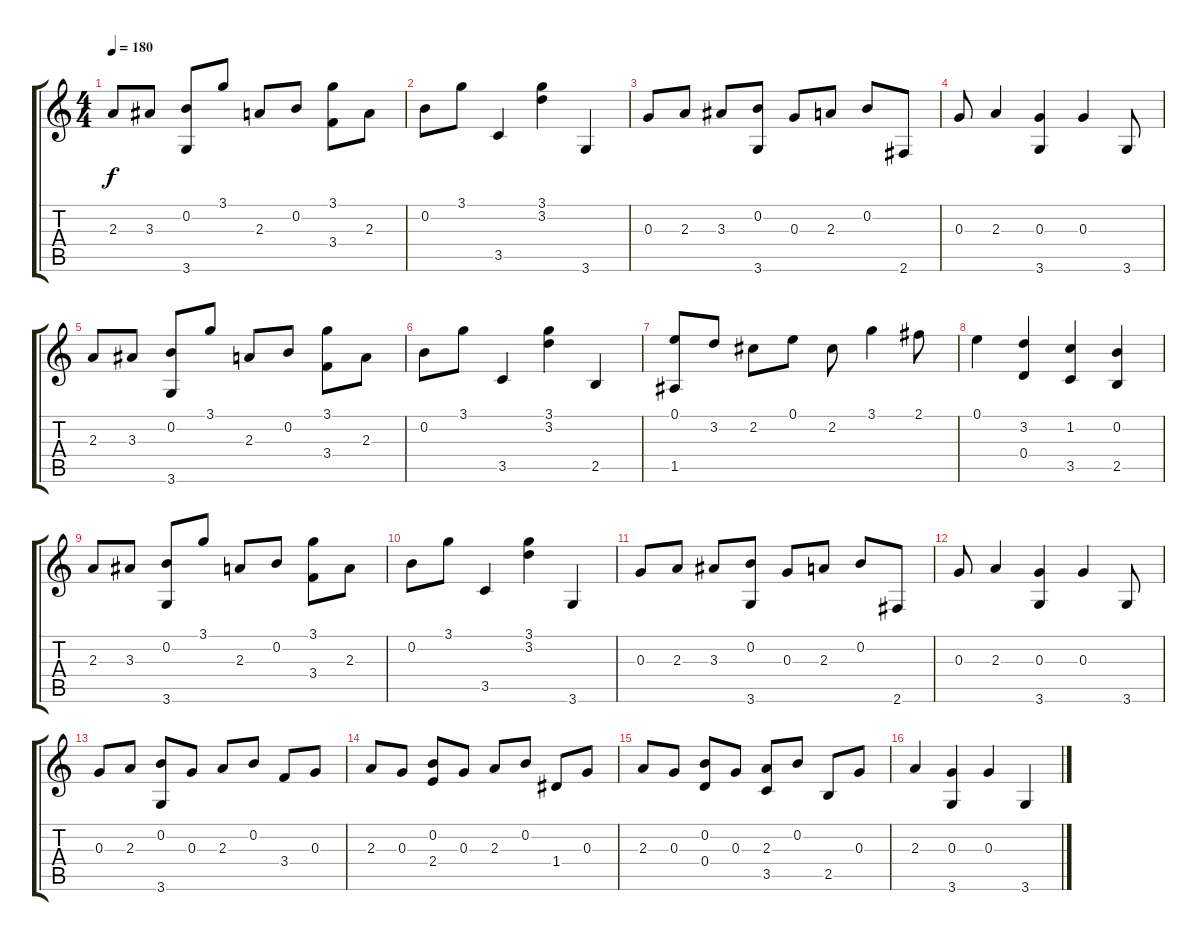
\track "" {instrument acousticguitarnylon}
\staff {score tabs}
\tuning (E4 B3 G3 D3 A2 E2) {hide}
\ts (4 4)
\tempo 180
\clef g2
\ks c
2.3.8{dy f instrument acousticguitarnylon} 3.3.8 (0.2 3.6).8 3.1.8 2.3.8 0.2.8 (3.1 3.4).8 2.3.8 |
0.2.8 3.1.8 3.5.4 (3.1 3.2).4 3.6.4 |
0.3.8 2.3.8 3.3.8 (0.2 3.6).8 0.3.8 2.3.8 0.2.8 2.6.8 |
0.3.8 2.3.4 (0.3 3.6).4 0.3.4 3.6.8 |
2.3.8 3.3.8 (0.2 3.6).8 3.1.8 2.3.8 0.2.8 (3.1 3.4).8 2.3.8 |
0.2.8 3.1.8 3.5.4 (3.1 3.2).4 2.5.4 |
(0.1 1.5).8 3.2.8 2.2.8 0.1.8 2.2.8 3.1.4 2.1.8 |
0.1.4 (3.2 0.4).4 (1.2 3.5).4 (0.2 2.5).4 |
2.3.8 3.3.8 (0.2 3.6).8 3.1.8 2.3.8 0.2.8 (3.1 3.4).8 2.3.8 |
0.2.8 3.1.8 3.5.4 (3.1 3.2).4 3.6.4 |
0.3.8 2.3.8 3.3.8 (0.2 3.6).8 0.3.8 2.3.8 0.2.8 2.6.8 |
0.3.8 2.3.4 (0.3 3.6).4 0.3.4 3.6.8 |
0.3.8 2.3.8 (0.2 3.6).8 0.3.8 2.3.8 0.2.8 3.4.8 0.3.8 |
2.3.8 0.3.8 (0.2 2.4).8 0.3.8 2.3.8 0.2.8 1.4.8 0.3.8 |
2.3.8 0.3.8 (0.2 0.4).8 0.3.8 (2.3 3.5).8 0.2.8 2.5.8 0.3.8 |
2.3.4 (0.3 3.6).4 0.3.4 3.6.4
